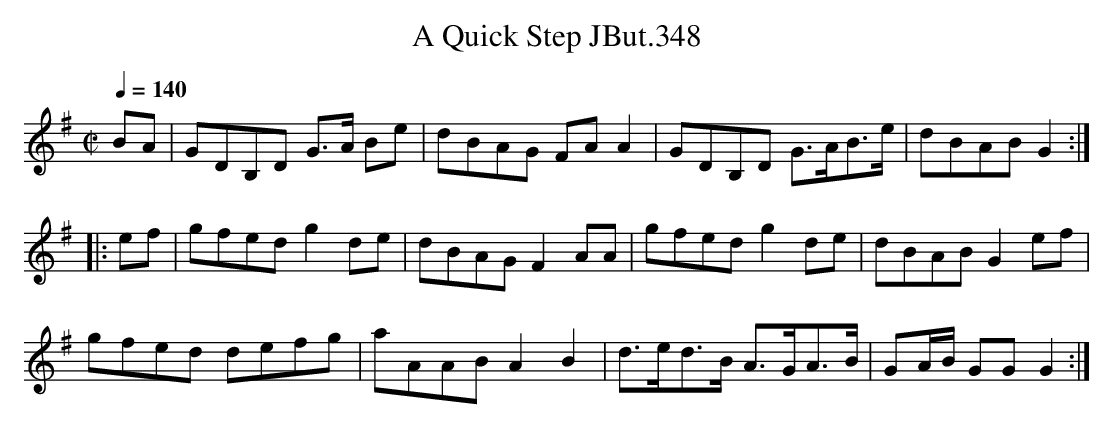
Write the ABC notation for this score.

X:1
T:Quick Step JBut.348, A
Q:1/4=140
M:C|
L:1/8
K:G
BA|GDB,D G>A Be|dBAG FA A2|GDB,D G>AB>e|dBAB G2:|
|:ef|gfed g2 de|dBAG F2 AA|gfed g2 de|dBAB G2 ef|
gfed defg|aAAB A2 B2|d>ed>B A>GA>B| GA/B/ GG G2:|
